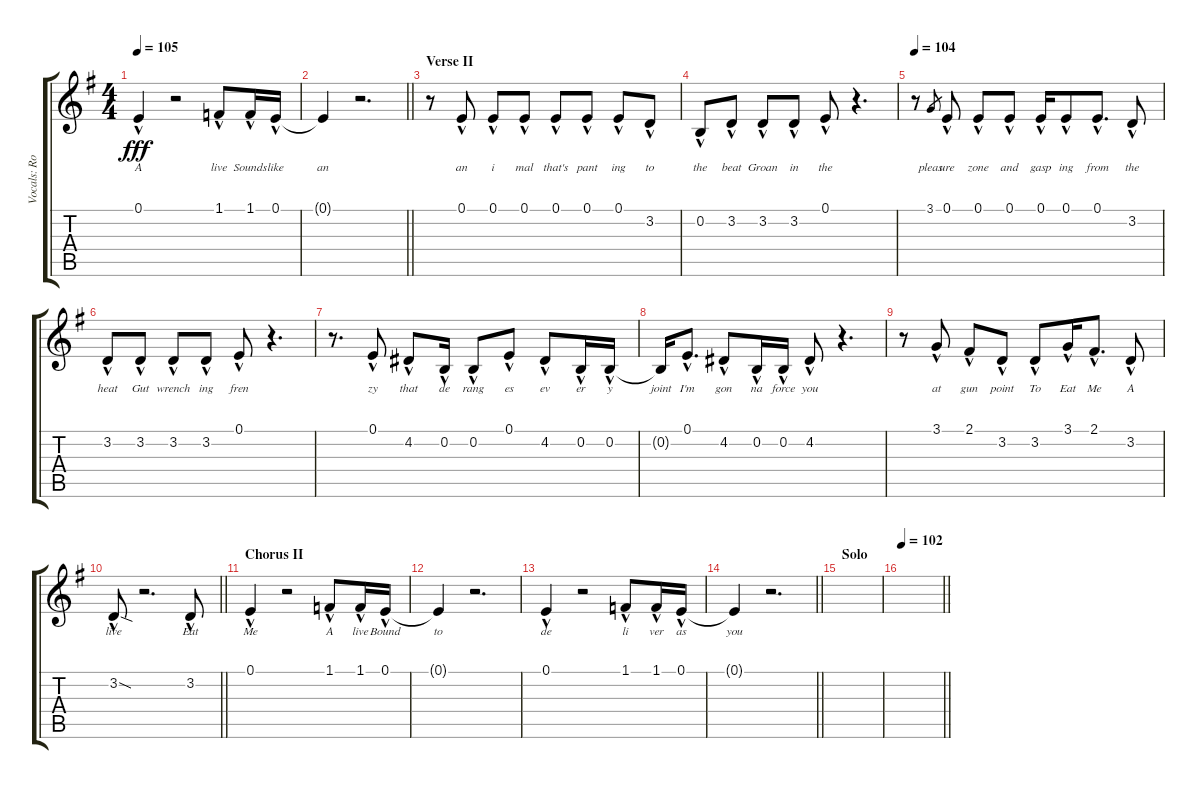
\track ("Vocals: Rob" "Vocals: Ro") {instrument lead2sawtooth}
\staff {score tabs}
\tuning (E4 B3 G3 D3 A2 E2) {hide}
\ts (4 4)
\tempo 105
\clef g2
\ks g
0.1{hac}.4{lyrics (0 "A") lyrics (1 "") lyrics (2 "") lyrics (3 "") lyrics (4 "") dy fff} r.2 1.1{hac}.8{lyrics (0 "live") lyrics (1 "") lyrics (2 "") lyrics (3 "") lyrics (4 "")} 1.1{hac}.16{lyrics (0 "Sounds") lyrics (1 "") lyrics (2 "") lyrics (3 "") lyrics (4 "")} 0.1{hac}.16{lyrics (0 "like") lyrics (1 "") lyrics (2 "") lyrics (3 "") lyrics (4 "")} |
\barLineRight lightlight
0.1{t}.4{lyrics (0 "an") lyrics (1 "") lyrics (2 "") lyrics (3 "") lyrics (4 "")} r.2{d} |
\section ("" "Verse II")
r.8 0.1{hac}.8{lyrics (0 "an") lyrics (1 "") lyrics (2 "") lyrics (3 "") lyrics (4 "")} 0.1{hac}.8{lyrics (0 "i") lyrics (1 "") lyrics (2 "") lyrics (3 "") lyrics (4 "")} 0.1{hac}.8{lyrics (0 "mal") lyrics (1 "") lyrics (2 "") lyrics (3 "") lyrics (4 "")} 0.1{hac}.8{lyrics (0 "that's") lyrics (1 "") lyrics (2 "") lyrics (3 "") lyrics (4 "")} 0.1{hac}.8{lyrics (0 "pant") lyrics (1 "") lyrics (2 "") lyrics (3 "") lyrics (4 "")} 0.1{hac}.8{lyrics (0 "ing") lyrics (1 "") lyrics (2 "") lyrics (3 "") lyrics (4 "")} 3.2{hac}.8{lyrics (0 "to") lyrics (1 "") lyrics (2 "") lyrics (3 "") lyrics (4 "")} |
0.2{hac}.8{lyrics (0 "the") lyrics (1 "") lyrics (2 "") lyrics (3 "") lyrics (4 "")} 3.2{hac}.8{lyrics (0 "beat") lyrics (1 "") lyrics (2 "") lyrics (3 "") lyrics (4 "")} 3.2{hac}.8{lyrics (0 "Groan") lyrics (1 "") lyrics (2 "") lyrics (3 "") lyrics (4 "")} 3.2{hac}.8{lyrics (0 "in") lyrics (1 "") lyrics (2 "") lyrics (3 "") lyrics (4 "")} 0.1{hac}.8{lyrics (0 "the") lyrics (1 "") lyrics (2 "") lyrics (3 "") lyrics (4 "")} r.4{d} |
\tempo 104
r.8 3.1.8{lyrics (0 "pleas") lyrics (1 "") lyrics (2 "") lyrics (3 "") lyrics (4 "") gr} 0.1{hac}.8{lyrics (0 "ure") lyrics (1 "") lyrics (2 "") lyrics (3 "") lyrics (4 "")} 0.1{hac}.8{lyrics (0 "zone") lyrics (1 "") lyrics (2 "") lyrics (3 "") lyrics (4 "")} 0.1{hac}.8{lyrics (0 "and") lyrics (1 "") lyrics (2 "") lyrics (3 "") lyrics (4 "")} 0.1{hac}.16{lyrics (0 "gasp") lyrics (1 "") lyrics (2 "") lyrics (3 "") lyrics (4 "")} 0.1{hac}.8{lyrics (0 "ing") lyrics (1 "") lyrics (2 "") lyrics (3 "") lyrics (4 "")} 0.1{hac}.8{d lyrics (0 "from") lyrics (1 "") lyrics (2 "") lyrics (3 "") lyrics (4 "")} 3.2{hac}.8{lyrics (0 "the") lyrics (1 "") lyrics (2 "") lyrics (3 "") lyrics (4 "")} |
3.2{hac}.8{lyrics (0 "heat") lyrics (1 "") lyrics (2 "") lyrics (3 "") lyrics (4 "")} 3.2{hac}.8{lyrics (0 "Gut") lyrics (1 "") lyrics (2 "") lyrics (3 "") lyrics (4 "")} 3.2{hac}.8{lyrics (0 "wrench") lyrics (1 "") lyrics (2 "") lyrics (3 "") lyrics (4 "")} 3.2{hac}.8{lyrics (0 "ing") lyrics (1 "") lyrics (2 "") lyrics (3 "") lyrics (4 "")} 0.1{hac}.8{lyrics (0 "fren") lyrics (1 "") lyrics (2 "") lyrics (3 "") lyrics (4 "")} r.4{d} |
r.8{d} 0.1{hac}.8{lyrics (0 "zy") lyrics (1 "") lyrics (2 "") lyrics (3 "") lyrics (4 "")} 4.2{hac}.8{lyrics (0 "that") lyrics (1 "") lyrics (2 "") lyrics (3 "") lyrics (4 "")} 0.2{hac}.16{lyrics (0 "de") lyrics (1 "") lyrics (2 "") lyrics (3 "") lyrics (4 "")} 0.2{hac}.8{lyrics (0 "rang") lyrics (1 "") lyrics (2 "") lyrics (3 "") lyrics (4 "")} 0.1{hac}.8{lyrics (0 "es") lyrics (1 "") lyrics (2 "") lyrics (3 "") lyrics (4 "")} 4.2{hac}.8{lyrics (0 "ev") lyrics (1 "") lyrics (2 "") lyrics (3 "") lyrics (4 "")} 0.2{hac}.16{lyrics (0 "er") lyrics (1 "") lyrics (2 "") lyrics (3 "") lyrics (4 "")} 0.2{hac}.16{lyrics (0 "y") lyrics (1 "") lyrics (2 "") lyrics (3 "") lyrics (4 "")} |
0.2{t}.16{lyrics (0 "joint") lyrics (1 "") lyrics (2 "") lyrics (3 "") lyrics (4 "")} 0.1{hac}.8{d lyrics (0 "I'm") lyrics (1 "") lyrics (2 "") lyrics (3 "") lyrics (4 "")} 4.2{hac}.8{lyrics (0 "gon") lyrics (1 "") lyrics (2 "") lyrics (3 "") lyrics (4 "")} 0.2{hac}.16{lyrics (0 "na") lyrics (1 "") lyrics (2 "") lyrics (3 "") lyrics (4 "")} 0.2{hac}.16{lyrics (0 "force") lyrics (1 "") lyrics (2 "") lyrics (3 "") lyrics (4 "")} 4.2{hac}.8{lyrics (0 "you") lyrics (1 "") lyrics (2 "") lyrics (3 "") lyrics (4 "")} r.4{d} |
r.8 3.1{hac}.8{lyrics (0 "at") lyrics (1 "") lyrics (2 "") lyrics (3 "") lyrics (4 "")} 2.1{hac}.8{lyrics (0 "gun") lyrics (1 "") lyrics (2 "") lyrics (3 "") lyrics (4 "")} 3.2{hac}.8{lyrics (0 "point") lyrics (1 "") lyrics (2 "") lyrics (3 "") lyrics (4 "")} 3.2{hac}.8{lyrics (0 "To") lyrics (1 "") lyrics (2 "") lyrics (3 "") lyrics (4 "")} 3.1{hac}.16{lyrics (0 "Eat") lyrics (1 "") lyrics (2 "") lyrics (3 "") lyrics (4 "")} 2.1{hac}.8{d lyrics (0 "Me") lyrics (1 "") lyrics (2 "") lyrics (3 "") lyrics (4 "")} 3.2{hac}.8{lyrics (0 "A") lyrics (1 "") lyrics (2 "") lyrics (3 "") lyrics (4 "")} |
\barLineRight lightlight
3.2{sod hac}.8{lyrics (0 "live") lyrics (1 "") lyrics (2 "") lyrics (3 "") lyrics (4 "")} r.2{d} 3.2{hac}.8{lyrics (0 "Eat") lyrics (1 "") lyrics (2 "") lyrics (3 "") lyrics (4 "")} |
\section ("" "Chorus II")
0.1{hac}.4{lyrics (0 "Me") lyrics (1 "") lyrics (2 "") lyrics (3 "") lyrics (4 "")} r.2 1.1{hac}.8{lyrics (0 "A") lyrics (1 "") lyrics (2 "") lyrics (3 "") lyrics (4 "")} 1.1{hac}.16{lyrics (0 "live") lyrics (1 "") lyrics (2 "") lyrics (3 "") lyrics (4 "")} 0.1{hac}.16{lyrics (0 "Bound") lyrics (1 "") lyrics (2 "") lyrics (3 "") lyrics (4 "")} |
0.1{t}.4{lyrics (0 "to") lyrics (1 "") lyrics (2 "") lyrics (3 "") lyrics (4 "")} r.2{d} |
0.1{hac}.4{lyrics (0 "de") lyrics (1 "") lyrics (2 "") lyrics (3 "") lyrics (4 "")} r.2 1.1{hac}.8{lyrics (0 "li") lyrics (1 "") lyrics (2 "") lyrics (3 "") lyrics (4 "")} 1.1{hac}.16{lyrics (0 "ver") lyrics (1 "") lyrics (2 "") lyrics (3 "") lyrics (4 "")} 0.1{hac}.16{lyrics (0 "as") lyrics (1 "") lyrics (2 "") lyrics (3 "") lyrics (4 "")} |
\barLineRight lightlight
0.1{t}.4{lyrics (0 "you") lyrics (1 "") lyrics (2 "") lyrics (3 "") lyrics (4 "")} r.2{d} |
\section ("" "Solo")
|
\tempo 102
\barLineRight lightlight
